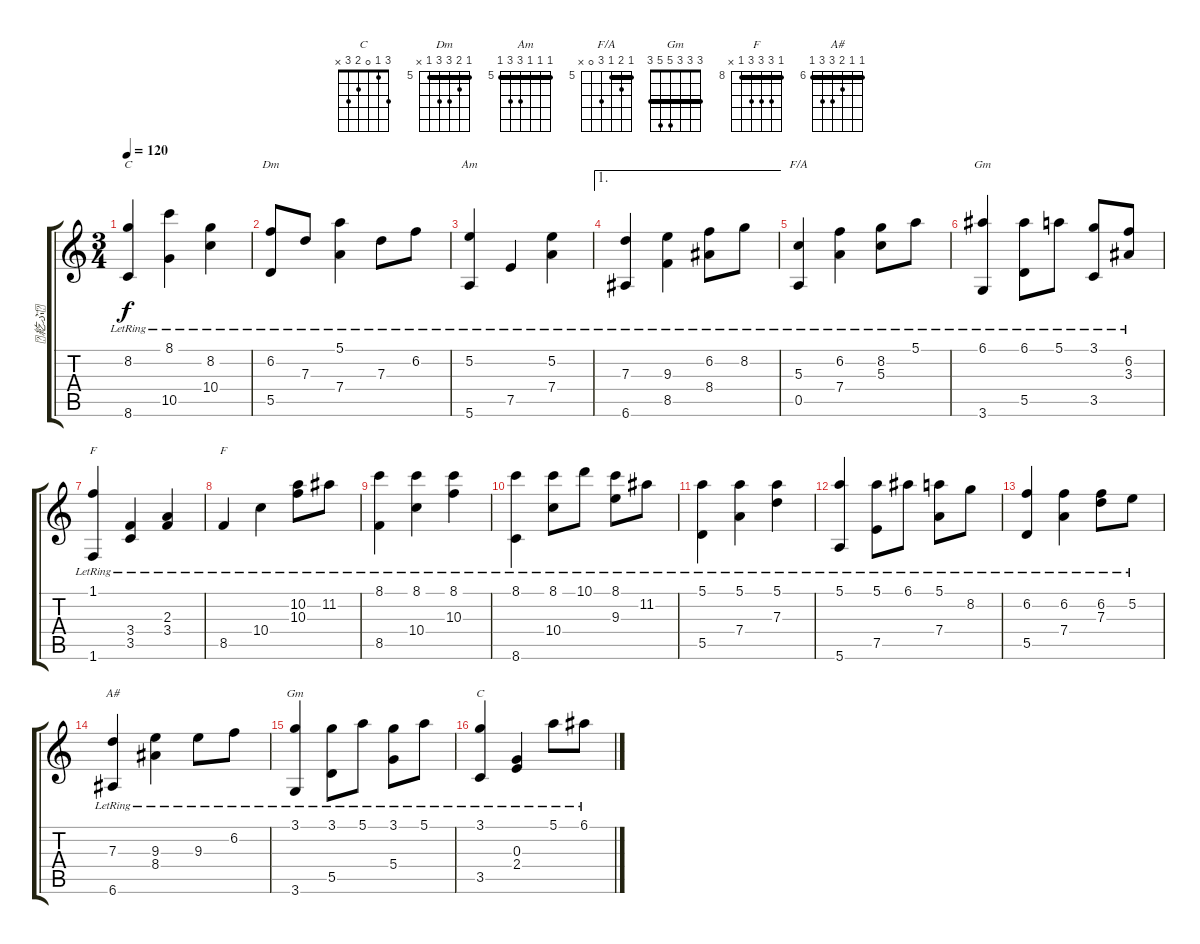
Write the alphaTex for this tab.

\track ("紇ぶ" "紇ぶ") {instrument acousticguitarnylon}
\staff {score tabs}
\tuning (E4 B3 G3 D3 A2 E2) {hide}
\chord ("C" 8 8 9 10 10 8) {firstfret 8 barre 8}
\chord ("Dm" 5 6 7 7 5 x) {firstfret 5 barre 5}
\chord ("Am" 5 5 5 7 7 5) {firstfret 5 barre 5}
\chord ("F/A" 5 6 5 7 0 x) {firstfret 5 barre 5}
\chord ("Gm" 3 3 3 5 5 3) {firstfret 3 barre 3}
\chord ("F" 1 1 2 3 3 1) {barre 1}
\chord ("F" 8 10 10 10 8 x) {firstfret 8 barre 8}
\chord ("A#" 6 6 7 8 8 6) {firstfret 6 barre 6}
\chord ("Gm" 3 3 3 5 5 3) {barre 3}
\chord ("C" 3 1 0 2 3 x)
\ts (3 4)
\tempo 120
\clef g2
\ks c
(8.2{lr} 8.6{lr}).4{ch "C" dy f} (8.1{lr} 10.5{lr}).4 (8.2{lr} 10.4{lr}).4 |
(6.2{lr} 5.5{lr}).8{ch "Dm"} 7.3{lr}.8 (5.1{lr} 7.4{lr}).4 7.3{lr}.8 6.2{lr}.8 |
(5.2{lr} 5.6{lr}).4{ch "Am"} 7.5{lr}.4 (5.2{lr} 7.4{lr}).4 |
\ae 1
(7.3{lr} 6.6{lr}).4 (9.3{lr} 8.5{lr}).4 (6.2{lr} 8.4{lr}).8 8.2{lr}.8 |
(5.3{lr} 0.5{lr}).4{ch "F/A"} (6.2{lr} 7.4{lr}).4 (8.2{lr} 5.3{lr}).8 5.1{lr}.8 |
(6.1{lr} 3.6{lr}).4{ch "Gm"} (6.1{lr} 5.5{lr}).8 5.1{lr}.8 (3.1{lr} 3.5{lr}).8 (6.2{lr} 3.3{lr}).8 |
(1.1{lr} 1.6{lr}).4{ch "F"} (3.4{lr} 3.5{lr}).4 (2.3{lr} 3.4{lr}).4 |
8.5{lr}.4{ch "F"} 10.4{lr}.4 (10.2{lr} 10.3{lr}).8 11.2{lr}.8 |
(8.1{lr} 8.5{lr}).4 (8.1{lr} 10.4{lr}).4 (8.1{lr} 10.3{lr}).4 |
(8.1{lr} 8.6{lr}).4 (8.1{lr} 10.4{lr}).8 10.1{lr}.8 (8.1{lr} 9.3{lr}).8 11.2{lr}.8 |
(5.1{lr} 5.5{lr}).4 (5.1{lr} 7.4{lr}).4 (5.1{lr} 7.3{lr}).4 |
(5.1{lr} 5.6{lr}).4 (5.1{lr} 7.5{lr}).8 6.1{lr}.8 (5.1{lr} 7.4{lr}).8 8.2{lr}.8 |
(6.2{lr} 5.5{lr}).4 (6.2{lr} 7.4{lr}).4 (6.2{lr} 7.3{lr}).8 5.2{lr}.8 |
(7.3{lr} 6.6{lr}).4{ch "A#"} (9.3{lr} 8.4{lr}).4 9.3{lr}.8 6.2{lr}.8 |
(3.1{lr} 3.6{lr}).4{ch "Gm"} (3.1{lr} 5.5{lr}).8 5.1{lr}.8 (3.1{lr} 5.4{lr}).8 5.1{lr}.8 |
(3.1{lr} 3.5{lr}).4{ch "C"} (0.3{lr} 2.4{lr}).4 5.1{lr}.8 6.1{lr}.8
